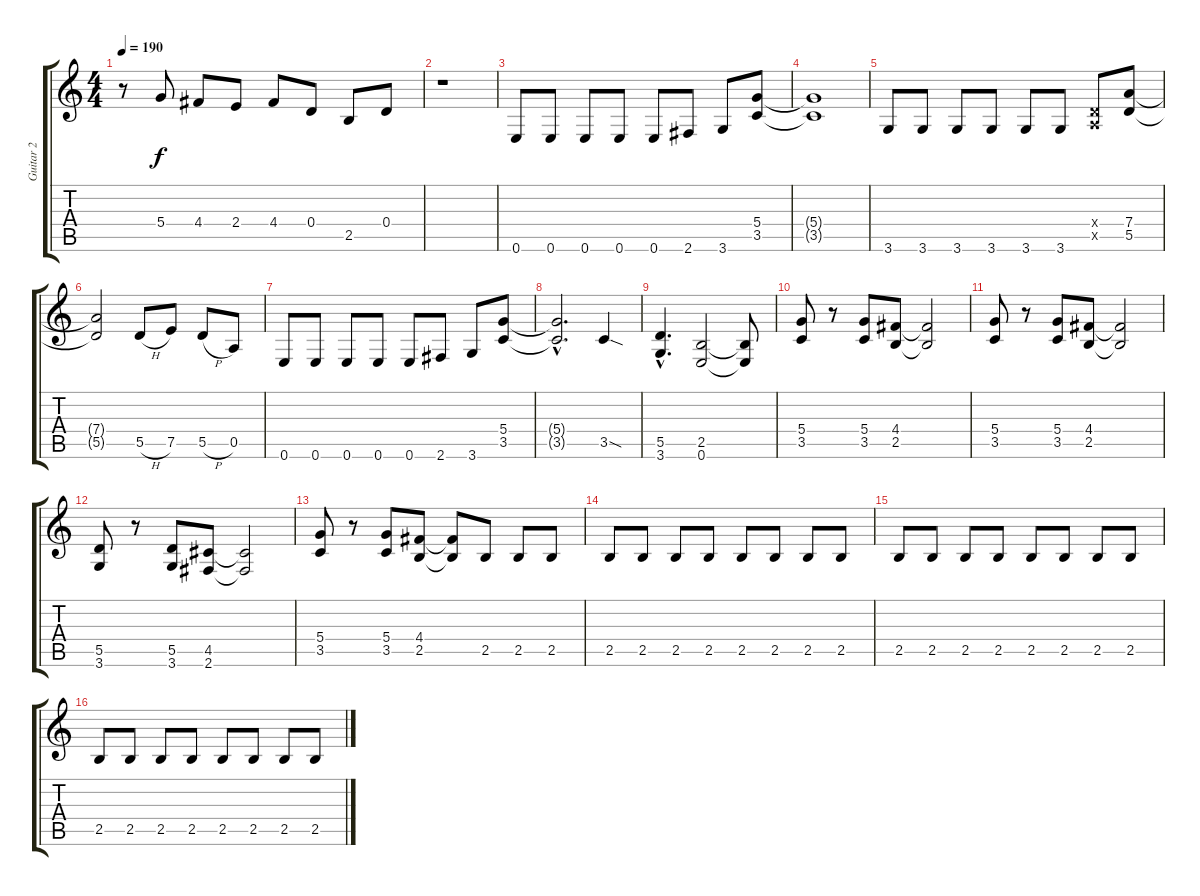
\track ("Guitar 2" "Guitar 2") {instrument overdrivenguitar}
\staff {score tabs}
\tuning (E4 B3 G3 D3 A2 E2) {hide}
\ts (4 4)
\tempo 190
\clef g2
\ks c
r.8{dy f} 5.4.8 4.4.8 2.4.8 4.4.8 0.4.8 2.5.8 0.4.8 |
r.1 |
0.6.8 0.6.8 0.6.8 0.6.8 0.6.8 2.6.8 3.6.8 (5.4 3.5).8 |
(5.4{t} 3.5{t}).1 |
3.6.8 3.6.8 3.6.8 3.6.8 3.6.8 3.6.8 (0.4{x} 0.5{x}).8 (7.4 5.5).8 |
(7.4{t} 5.5{t}).2 5.5{h}.8 7.5.8 5.5{h}.8 0.5.8 |
0.6.8 0.6.8 0.6.8 0.6.8 0.6.8 2.6.8 3.6.8 (5.4 3.5).8 |
(5.4{hac t} 3.5{hac t}).2{d} 3.5{sod}.4 |
(5.5{hac} 3.6{hac}).4{d} (2.5 0.6).2 (2.5{t} 0.6{t}).8 |
(5.4 3.5).8 r.8 (5.4 3.5).8 (4.4 2.5).8 (4.4{t} 2.5{t}).2 |
(5.4 3.5).8 r.8 (5.4 3.5).8 (4.4 2.5).8 (4.4{t} 2.5{t}).2 |
(5.5 3.6).8 r.8 (5.5 3.6).8 (4.5 2.6).8 (4.5{t} 2.6{t}).2 |
(5.4 3.5).8 r.8 (5.4 3.5).8 (4.4 2.5).8 (4.4{t} 2.5{t}).8 2.5.8 2.5.8 2.5.8 |
2.5.8 2.5.8 2.5.8 2.5.8 2.5.8 2.5.8 2.5.8 2.5.8 |
2.5.8 2.5.8 2.5.8 2.5.8 2.5.8 2.5.8 2.5.8 2.5.8 |
2.5.8 2.5.8 2.5.8 2.5.8 2.5.8 2.5.8 2.5.8 2.5.8
